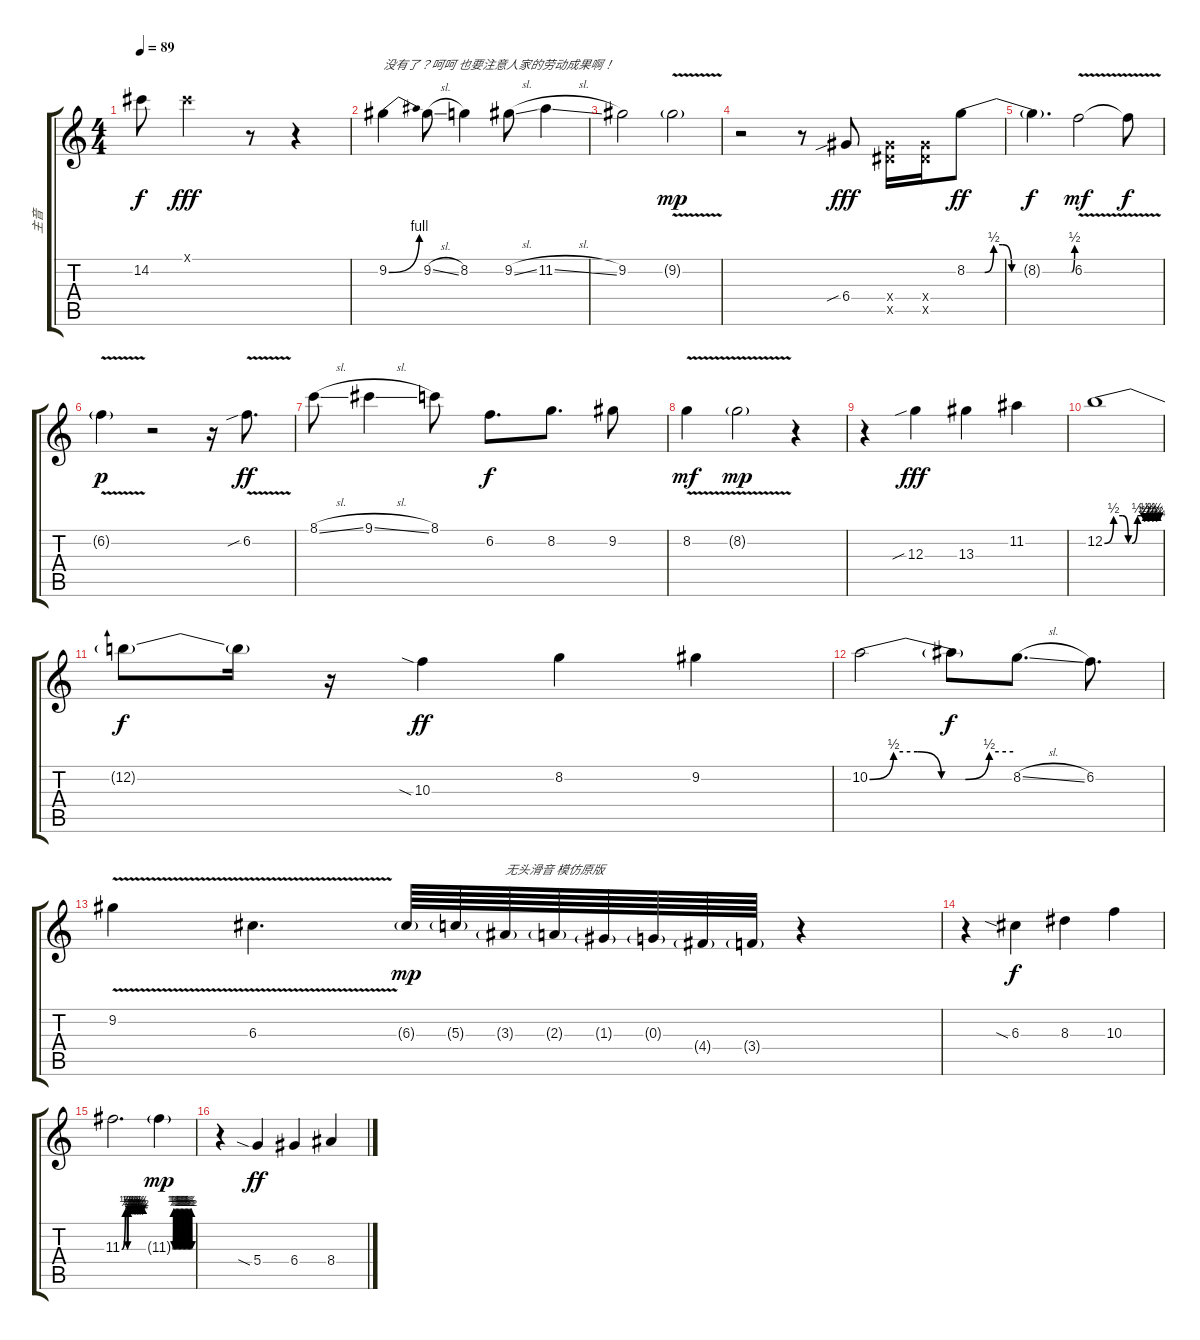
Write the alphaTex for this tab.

\track ("主音" "主音") {instrument overdrivenguitar}
\staff {score tabs}
\tuning (E4 B3 G3 D3 A2 E2) {hide}
\ts (4 4)
\tempo 89
\clef g2
\ks c
14.2{t}.8{dy f} 9.1{x}.2{dy fff} r.8 r.4 |
9.2{be (bend 0 0 60 4)}.4{txt "没有了？呵呵 也要注意人家的劳动成果啊！"} 9.2{sl}.8 8.2.4 9.2{sl}.8 11.2{sl}.4 |
9.2.2 9.2{v g}.2{dy mp} |
r.2 r.8 6.4{sib}.8{dy fff} (6.4{x} 6.5{x}).16 (6.4{x} 6.5{x}).16 8.2{be (custom 0 0 10 0 15 2 20 2 25 0 30 0 35 0 40 0 50 0 58 0 60 2)}.8{dy ff} |
8.2{t}.4{d dy f} 6.2{v}.2{dy mf} 6.2{t}.8{dy f} |
6.2{v g}.4{dy p} r.2 r.16 6.2{v sib}.8{d dy ff} |
8.1{sl}.8 9.1{sl}.4 8.1.8 6.2.8{d dy f} 8.2.8{d} 9.2.8 |
8.2{v}.4{dy mf} 8.2{v g}.2{dy mp} r.4 |
r.4 12.3{sib}.4{dy fff} 13.3.4 11.2.4 |
12.2{be (custom 0 0 10 2 20 2 26 0 30 0 36 2 40 2 43 1 45 2 47 1 50 2 52 1 54 2 56 1 58 2 60 1)}.1 |
12.2{t}.8{dy f} 12.2{t}.16 r.16 10.3{sia}.4{dy ff} 8.2.4 9.2.4 |
10.2{be (custom 0 0 10 2 20 2 30 0 40 0 50 2 60 2)}.2 10.2{t}.8{dy f} 8.2{sl}.8{d} 6.2.8{d} |
9.2{v}.4 6.3{v}.4{d} 6.3{g}.64{dy mp} 5.3{g}.64 3.3{g}.64{txt "无头滑音 模仿原版"} 2.3{g}.64 1.3{g}.64 0.3{g}.64 4.4{g}.64 3.4{g}.64 r.4 |
r.4 6.3{sia}.4{dy f} 8.3.4 10.3.4 |
11.3{be (custom 0 0 10 2 16 0 18 2 20 1 22 2 24 1 27 2 30 1 32 2 34 1 36 2 38 1 40 2 42 1 45 2 47 1 50 2 52 1 54 2 57 1 60 2)}.2{d} 11.3{be (custom 0 0 2 2 4 0 6 2 8 0 10 2 12 0 14 2 16 0 18 2 20 0 22 2 24 0 26 2 28 0 30 2 32 0 34 2 36 0 38 2 40 0 42 2 44 0 46 2 48 0 50 2 52 0 54 2 56 0 58 2 60 0) g}.4{dy mp} |
r.4 5.4{sia}.4{dy ff} 6.4.4 8.4.4
